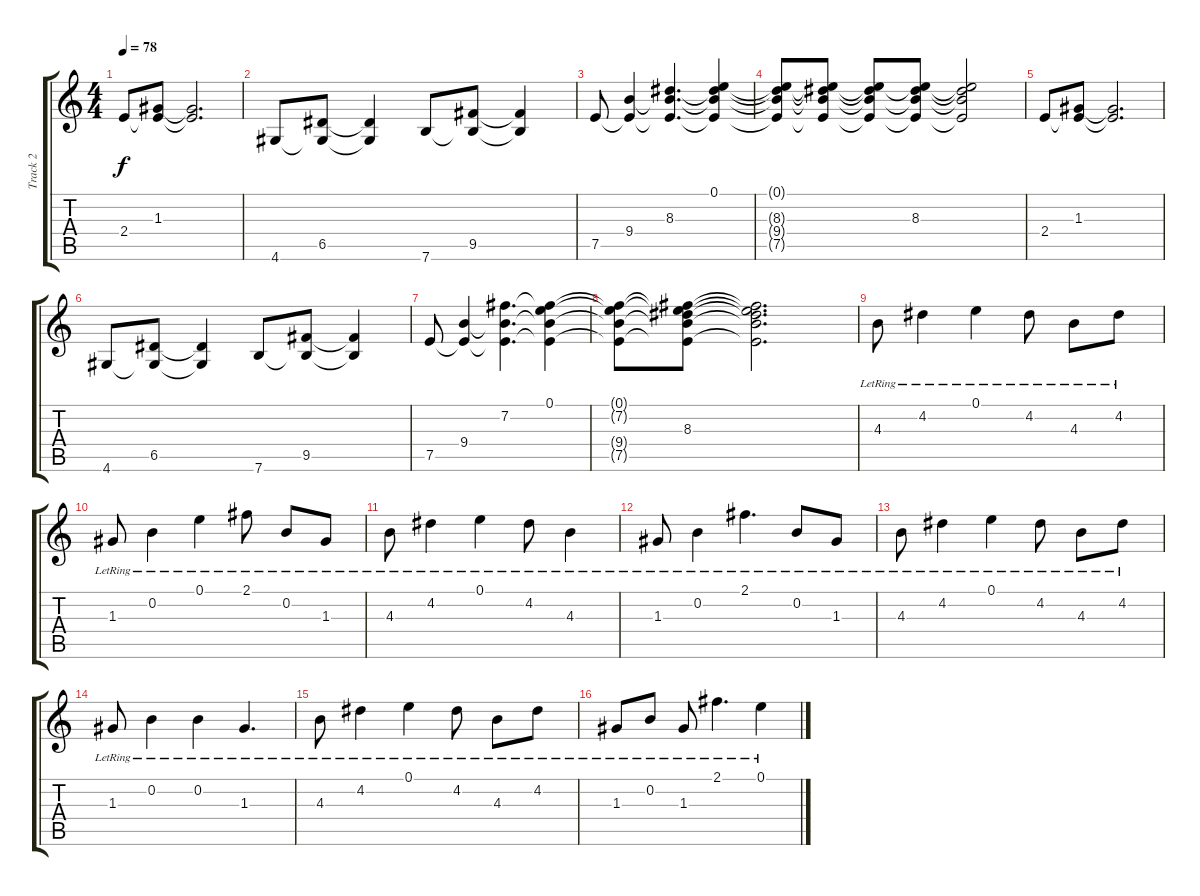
\track ("Track 2" "Track 2") {instrument distortionguitar}
\staff {score tabs}
\tuning (E4 B3 G3 D3 A2 E2) {hide}
\ts (4 4)
\tempo 78
\clef g2
\ks c
2.4.8{dy f} (1.3 2.4{t}).8 (1.3{t} 2.4{t}).2{d} |
4.6.8 (6.5 4.6{t}).8 (6.5{t} 4.6{t}).4 7.6.8 (9.5 7.6{t}).8 (9.5{t} 7.6{t}).4 |
7.5.8 (9.4 7.5{t}).4 (8.3 9.4{t} 7.5{t}).4{d} (0.1 8.3{t} 9.4{t} 7.5{t}).4 |
(0.1{t} 8.3{t} 9.4{t} 7.5{t}).8 (0.1{t} 8.3{t} 9.4{t} 7.5{t}).8 (0.1{t} 8.3{t} 9.4{t} 7.5{t}).8 (0.1{t} 8.3 9.4{t} 7.5{t}).8 (0.1{t} 8.3{t} 9.4{t} 7.5{t}).2 |
2.4.8 (1.3 2.4{t}).8 (1.3{t} 2.4{t}).2{d} |
4.6.8 (6.5 4.6{t}).8 (6.5{t} 4.6{t}).4 7.6.8 (9.5 7.6{t}).8 (9.5{t} 7.6{t}).4 |
7.5.8 (9.4 7.5{t}).4 (7.2 9.4{t} 7.5{t}).4{d} (0.1 7.2{t} 9.4{t} 7.5{t}).4 |
(0.1{t} 7.2{t} 9.4{t} 7.5{t}).8 (0.1{t} 7.2{t} 8.3 9.4{t} 7.5{t}).8 (0.1{t} 7.2{t} 8.3{t} 9.4{t} 7.5{t}).2{d} |
4.3{lr}.8 4.2{lr}.4 0.1{lr}.4 4.2{lr}.8 4.3{lr}.8 4.2{lr}.8 |
1.3{lr}.8 0.2{lr}.4 0.1{lr}.4 2.1{lr}.8 0.2{lr}.8 1.3{lr}.8 |
4.3{lr}.8 4.2{lr}.4 0.1{lr}.4 4.2{lr}.8 4.3{lr}.4 |
1.3{lr}.8 0.2{lr}.4 2.1{lr}.4{d} 0.2{lr}.8 1.3{lr}.8 |
4.3{lr}.8 4.2{lr}.4 0.1{lr}.4 4.2{lr}.8 4.3{lr}.8 4.2{lr}.8 |
1.3{lr}.8 0.2{lr}.4 0.2{lr}.4 1.3{lr}.4{d} |
4.3{lr}.8 4.2{lr}.4 0.1{lr}.4 4.2{lr}.8 4.3{lr}.8 4.2{lr}.8 |
1.3{lr}.8 0.2{lr}.8 1.3{lr}.8 2.1{lr}.4{d} 0.1{lr}.4
